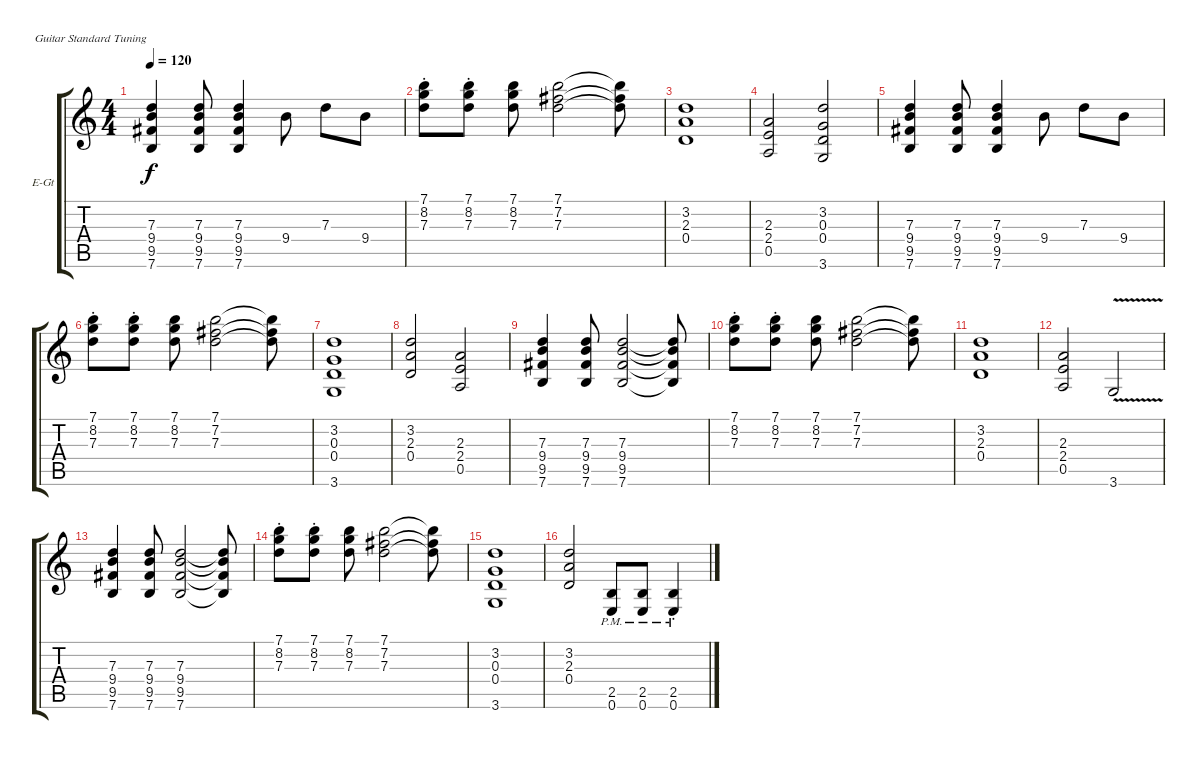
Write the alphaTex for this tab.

\defaultSystemsLayout 4
\bracketExtendMode groupsimilarinstruments
\firstSystemTrackNameOrientation horizontal
\otherSystemsTrackNameOrientation horizontal
\track ("Rhythm Guitar" "E-Gt") {instrument distortionguitar}
\staff {score tabs}
\tuning (E4 B3 G3 D3 A2 E2)
\ts (4 4)
\tempo 120
\clef g2
\ks c
(7.3 9.4 7.6 9.5).4{dy f} (7.6 9.5 9.4 7.3).8 (7.3 9.4 9.5 7.6).4 9.4.8 7.3.8 9.4.8 |
(7.1{st} 8.2{st} 7.3{st}).8 (7.1{st} 8.2{st} 7.3{st}).8 (7.1 8.2 7.3).8 (7.1 7.2 7.3).2 (7.1{t} 7.2{t} 7.3{t}).8 |
(2.3 0.4 3.2).1 |
(2.3 2.4 0.5).2 (3.6 0.4 0.3 3.2).2 |
(7.3 9.4 7.6 9.5).4 (7.6 9.5 9.4 7.3).8 (7.3 9.4 9.5 7.6).4 9.4.8 7.3.8 9.4.8 |
(7.1{st} 8.2{st} 7.3{st}).8 (7.1{st} 8.2{st} 7.3{st}).8 (7.1 8.2 7.3).8 (7.1 7.2 7.3).2 (7.1{t} 7.2{t} 7.3{t}).8 |
(0.4 3.6 0.3 3.2).1 |
(2.3 0.4 3.2).2 (2.3 2.4 0.5).2 |
(7.3 9.4 7.6 9.5).4 (7.6 9.5 9.4 7.3).8 (7.3 9.4 9.5 7.6).2 (7.6{t} 9.5{t} 9.4{t} 7.3{t}).8 |
(7.1{st} 8.2{st} 7.3{st}).8 (7.1{st} 8.2{st} 7.3{st}).8 (7.1 8.2 7.3).8 (7.1 7.2 7.3).2 (7.1{t} 7.2{t} 7.3{t}).8 |
(2.3 0.4 3.2).1 |
(2.3 2.4 0.5).2 3.6{v}.2 |
(7.3 9.4 7.6 9.5).4 (7.6 9.5 9.4 7.3).8 (7.3 9.4 9.5 7.6).2 (7.6{t} 9.5{t} 9.4{t} 7.3{t}).8 |
(7.1{st} 8.2{st} 7.3{st}).8 (7.1{st} 8.2{st} 7.3{st}).8 (7.1 8.2 7.3).8 (7.1 7.2 7.3).2 (7.1{t} 7.2{t} 7.3{t}).8 |
(0.4 3.6 0.3 3.2).1 |
(0.4 2.3 3.2).2 (2.5{pm} 0.6{pm}).8 (0.6{pm} 2.5{pm}).8 (0.6{pm st} 2.5{pm st}).4
